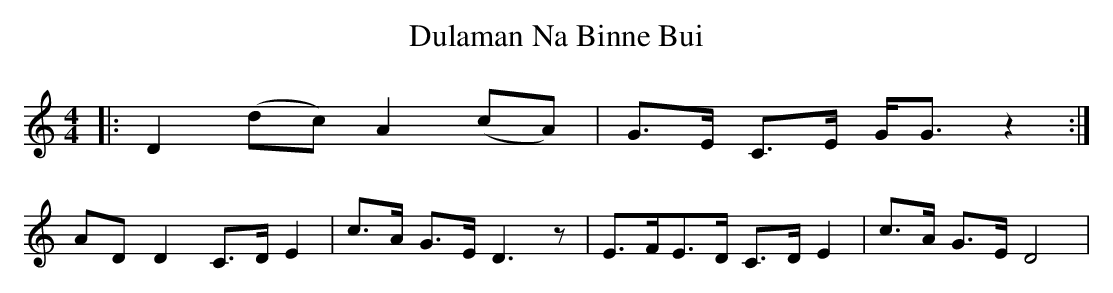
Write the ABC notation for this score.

X:1
T: Dulaman Na Binne Bui
M: 4/4
L: 1/8
K: Ddor
|:D2 (dc) A2 (cA)|G>E C>E G<G z2:|
AD D2 C>D E2|c>A G>E D3 z|E>FE>D C>D E2|c>A G>E D4|
